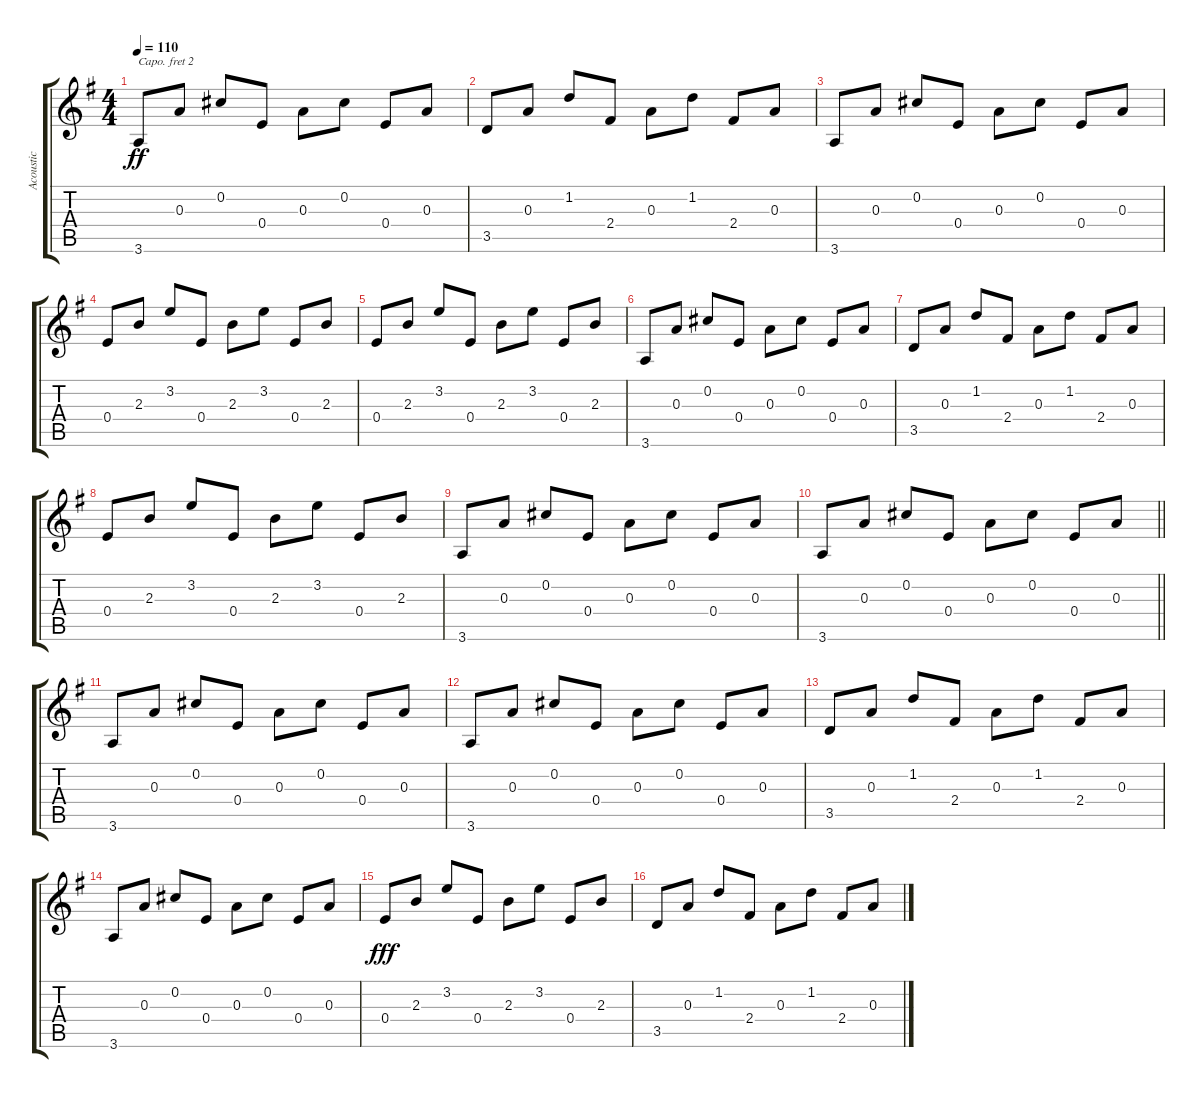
\track ("Acoustic" "Acoustic") {instrument acousticguitarsteel}
\staff {score tabs}
\capo 2
\tuning (E4 B3 G3 D3 A2 E2) {hide}
\ts (4 4)
\tempo 110
\clef g2
\ks g
3.6.8{dy ff} 0.3.8 0.2.8 0.4.8 0.3.8 0.2.8 0.4.8 0.3.8 |
3.5.8 0.3.8 1.2.8 2.4.8 0.3.8 1.2.8 2.4.8 0.3.8 |
3.6.8 0.3.8 0.2.8 0.4.8 0.3.8 0.2.8 0.4.8 0.3.8 |
0.4.8 2.3.8 3.2.8 0.4.8 2.3.8 3.2.8 0.4.8 2.3.8 |
0.4.8 2.3.8 3.2.8 0.4.8 2.3.8 3.2.8 0.4.8 2.3.8 |
3.6.8 0.3.8 0.2.8 0.4.8 0.3.8 0.2.8 0.4.8 0.3.8 |
3.5.8 0.3.8 1.2.8 2.4.8 0.3.8 1.2.8 2.4.8 0.3.8 |
0.4.8 2.3.8 3.2.8 0.4.8 2.3.8 3.2.8 0.4.8 2.3.8 |
3.6.8 0.3.8 0.2.8 0.4.8 0.3.8 0.2.8 0.4.8 0.3.8 |
\barLineRight lightlight
3.6.8 0.3.8 0.2.8 0.4.8 0.3.8 0.2.8 0.4.8 0.3.8 |
3.6.8 0.3.8 0.2.8 0.4.8 0.3.8 0.2.8 0.4.8 0.3.8 |
3.6.8 0.3.8 0.2.8 0.4.8 0.3.8 0.2.8 0.4.8 0.3.8 |
3.5.8 0.3.8 1.2.8 2.4.8 0.3.8 1.2.8 2.4.8 0.3.8 |
3.6.8 0.3.8 0.2.8 0.4.8 0.3.8 0.2.8 0.4.8 0.3.8 |
0.4.8{dy fff} 2.3.8 3.2.8 0.4.8 2.3.8 3.2.8 0.4.8 2.3.8 |
3.5.8 0.3.8 1.2.8 2.4.8 0.3.8 1.2.8 2.4.8 0.3.8
